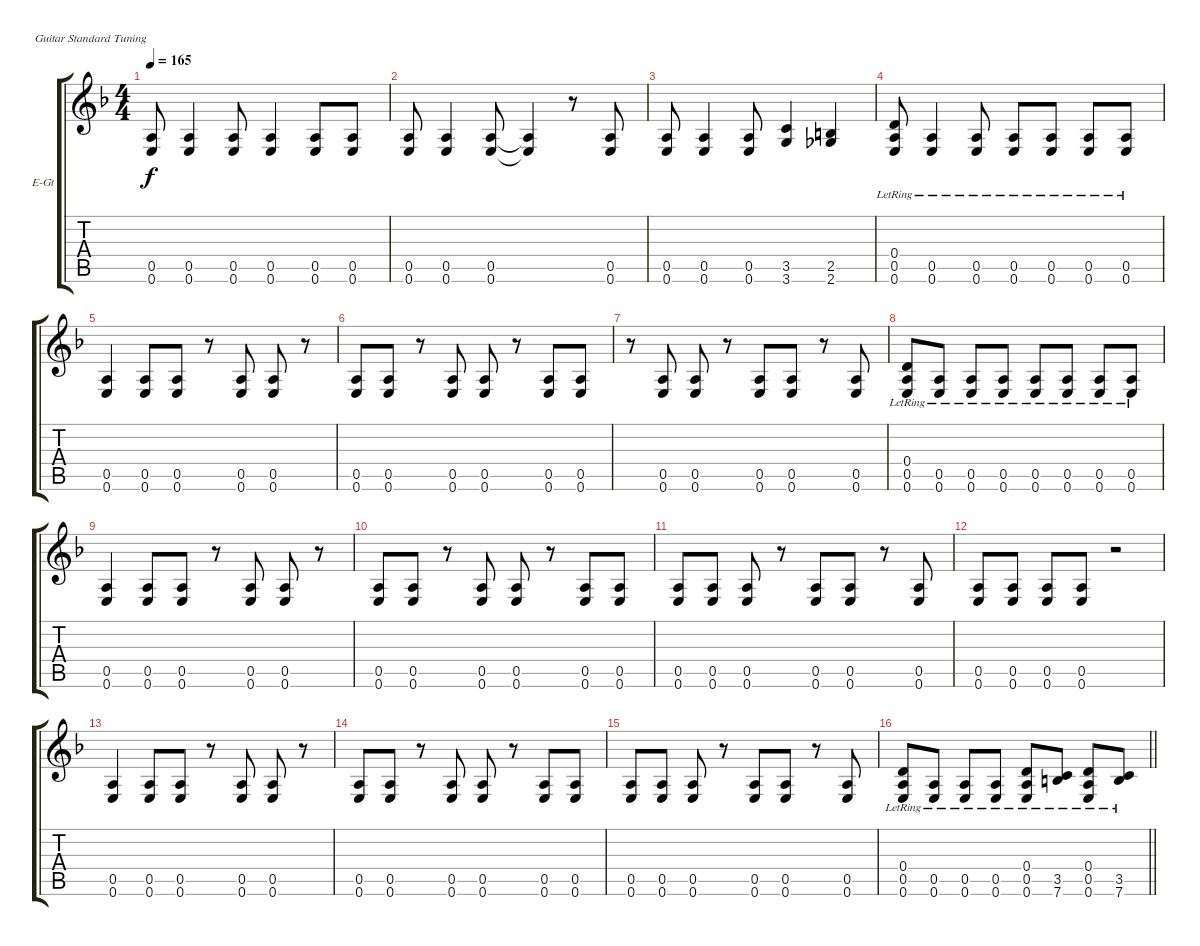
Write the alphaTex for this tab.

\bracketExtendMode groupsimilarinstruments
\firstSystemTrackNameOrientation horizontal
\otherSystemsTrackNameOrientation horizontal
\track ("Guitar 1" "E-Gt") {instrument distortionguitar}
\staff {score tabs}
\tuning (E4 B3 G3 D3 A2 E2)
\ts (4 4)
\beaming (8 2 2 2 2)
\tempo 165
\clef g2
\ks f
(0.5 0.6).8{dy f instrument distortionguitar} (0.5 0.6).4 (0.5 0.6).8 (0.5 0.6).4 (0.5 0.6).8 (0.5 0.6).8 |
(0.5 0.6).8 (0.5 0.6).4 (0.5 0.6).8 (0.5{t} 0.6{t}).4 r.8 (0.5 0.6).8 |
(0.5 0.6).8 (0.5 0.6).4 (0.5 0.6).8 (3.5 3.6).4 (2.5 2.6).4 |
(0.4{lr} 0.5{lr} 0.6{lr}).8 (0.5{lr} 0.6{lr}).4 (0.5{lr} 0.6{lr}).8 (0.5{lr} 0.6{lr}).8 (0.5{lr} 0.6{lr}).8 (0.5{lr} 0.6{lr}).8 (0.5{lr} 0.6{lr}).8 |
(0.5 0.6).4 (0.5 0.6).8 (0.5 0.6).8 r.8 (0.5 0.6).8 (0.5 0.6).8 r.8 |
(0.5 0.6).8 (0.5 0.6).8 r.8 (0.5 0.6).8 (0.5 0.6).8 r.8 (0.5 0.6).8 (0.5 0.6).8 |
r.8 (0.5 0.6).8 (0.5 0.6).8 r.8 (0.5 0.6).8 (0.5 0.6).8 r.8 (0.5 0.6).8 |
(0.4{lr} 0.5{lr} 0.6{lr}).8 (0.5{lr} 0.6{lr}).8 (0.5{lr} 0.6{lr}).8 (0.5{lr} 0.6{lr}).8 (0.5{lr} 0.6{lr}).8 (0.5{lr} 0.6{lr}).8 (0.5{lr} 0.6{lr}).8 (0.5{lr} 0.6{lr}).8 |
(0.5 0.6).4 (0.5 0.6).8 (0.5 0.6).8 r.8 (0.5 0.6).8 (0.5 0.6).8 r.8 |
(0.5 0.6).8 (0.5 0.6).8 r.8 (0.5 0.6).8 (0.5 0.6).8 r.8 (0.5 0.6).8 (0.5 0.6).8 |
(0.5 0.6).8 (0.5 0.6).8 (0.5 0.6).8 r.8 (0.5 0.6).8 (0.5 0.6).8 r.8 (0.5 0.6).8 |
(0.5 0.6).8 (0.5 0.6).8 (0.5 0.6).8 (0.5 0.6).8 r.2 |
(0.5 0.6).4 (0.5 0.6).8 (0.5 0.6).8 r.8 (0.5 0.6).8 (0.5 0.6).8 r.8 |
(0.5 0.6).8 (0.5 0.6).8 r.8 (0.5 0.6).8 (0.5 0.6).8 r.8 (0.5 0.6).8 (0.5 0.6).8 |
(0.5 0.6).8 (0.5 0.6).8 (0.5 0.6).8 r.8 (0.5 0.6).8 (0.5 0.6).8 r.8 (0.5 0.6).8 |
\barLineRight lightlight
(0.4{lr} 0.5{lr} 0.6{lr}).8 (0.5{lr} 0.6{lr}).8 (0.5{lr} 0.6{lr}).8 (0.5{lr} 0.6{lr}).8 (0.4{lr} 0.5{lr} 0.6{lr}).8 (3.5{lr} 7.6{lr}).8 (0.4{lr} 0.5{lr} 0.6{lr}).8 (3.5{lr} 7.6{lr}).8
